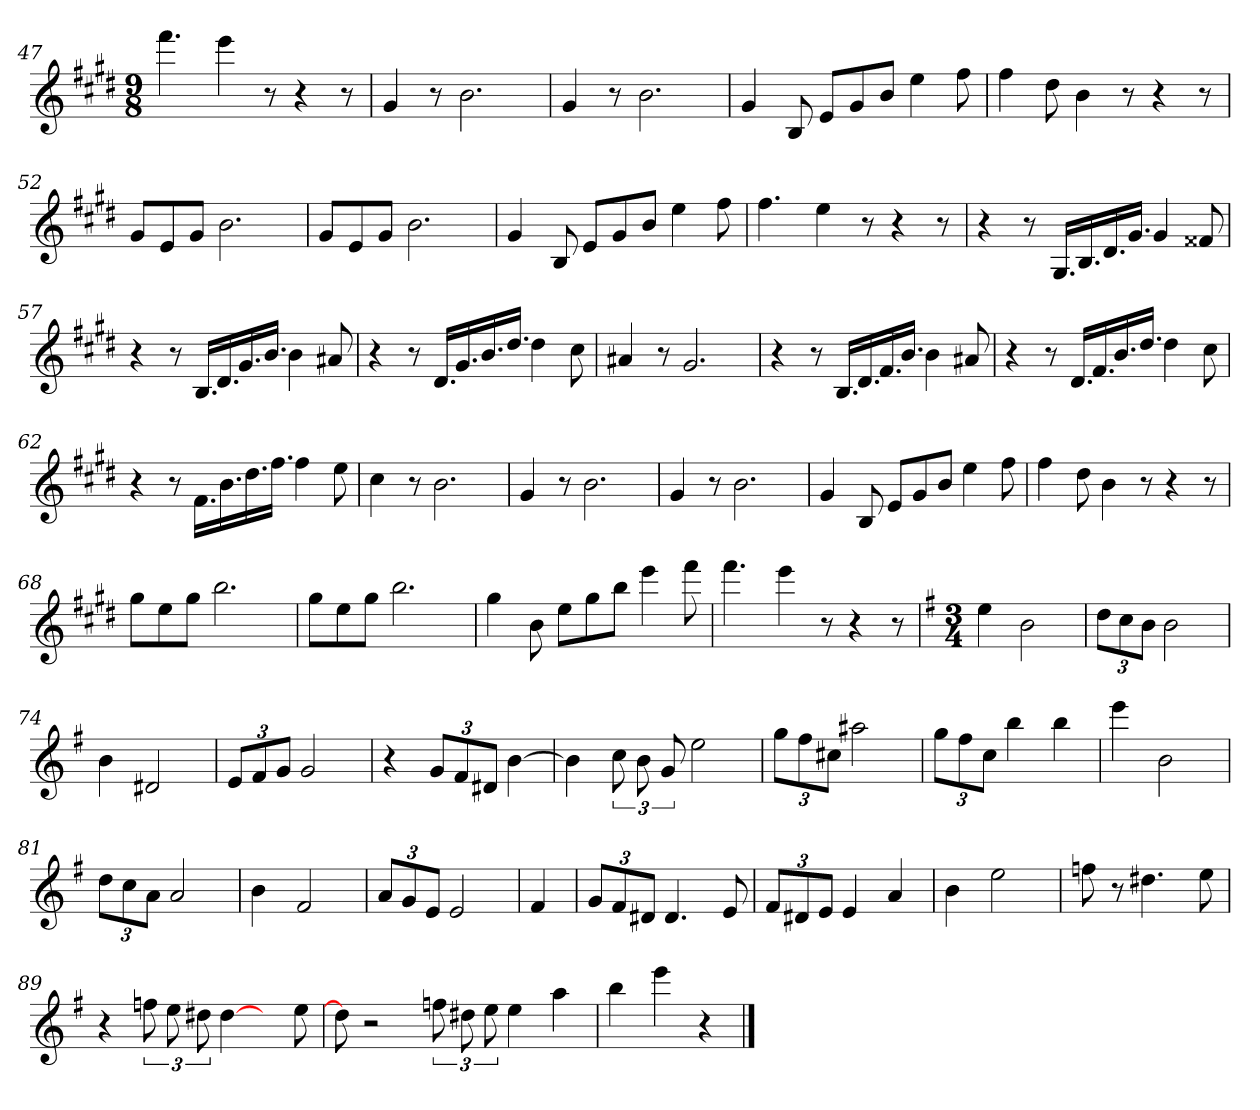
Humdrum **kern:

**kern
*part1
*staff1
*clefG2
*k[f#c#g#d#]
*E:
*M9/8
=47
4.fff#
4eee
8r
4r
8r
=48
4g#
8r
2.b
=49
4g#
8r
2.b
=50
4g#
8B
8e/L
8g#/
8b/J
4ee
8ff#
=51
4ff#
8dd#
4b
8r
4r
8r
=52
8g#/L
8e/
8g#/J
2.b
=53
8g#/L
8e/
8g#/J
2.b
=54
4g#
8B
8e/L
8g#/
8b/J
4ee
8ff#
=55
4.ff#
4ee
8r
4r
8r
=56
4r
8r
16.G#/LL
16.B/
16.d#/
16.g#/JJ
4g#
8f##X
=57
4r
8r
16.B/LL
16.d#/
16.g#/
16.b/JJ
4b
8a#X
=58
4r
8r
16.d#/LL
16.g#/
16.b/
16.dd#/JJ
4dd#
8cc#
=59
4a#X
8r
2.g#
=60
4r
8r
16.B/LL
16.d#/
16.f#/
16.b/JJ
4b
8a#X
=61
4r
8r
16.d#/LL
16.f#/
16.b/
16.dd#/JJ
4dd#
8cc#
=62
4r
8r
16.f#\LL
16.b\
16.dd#\
16.ff#\JJ
4ff#
8ee
=63
4cc#
8r
2.b
=64
4g#
8r
2.b
=65
4g#
8r
2.b
=66
4g#
8B
8e/L
8g#/
8b/J
4ee
8ff#
=67
4ff#
8dd#
4b
8r
4r
8r
=68
8gg#\L
8ee\
8gg#\J
2.bb
=69
8gg#\L
8ee\
8gg#\J
2.bb
=70
4gg#
8b
8ee\L
8gg#\
8bb\J
4eee
8fff#
=71
4.fff#
4eee
8r
4r
8r
=72
*k[f#]
*e:
*M3/4
4ee
2b
=73
12dd\L
12cc\
12b\J
2b
=74
4b
2d#X
=75
12e/L
12f#/
12g/J
2g
=76
4r
12g/L
12f#/
12d#X/J
[4b
=77
4b]
12cc
12b
12g
2ee
=78
12gg\L
12ff#\
12cc#X\J
2aa#X
=79
12gg\L
12ff#\
12cc\J
4bb
4bb
=80
4eee
2b
=81
12dd\L
12cc\
12a\J
2a
=82
4b
2f#
=83
12a/L
12g/
12e/J
2e
=84
4f#
=85
12g/L
12f#/
12d#X/J
4.d#
8e
=86
12f#/L
12d#X/
12e/J
4e
4a
=87
4b
2ee
=88
8ffn
8r
4.dd#X
8ee
=89
4r
12ffn
12ee
12dd#X
[4dd#
8ryy
8ee
=90
8dd#]
2r
12ffn
12dd#X
12ee
4ee
4aa
=91
4bb
4eee
4r
==
*-
